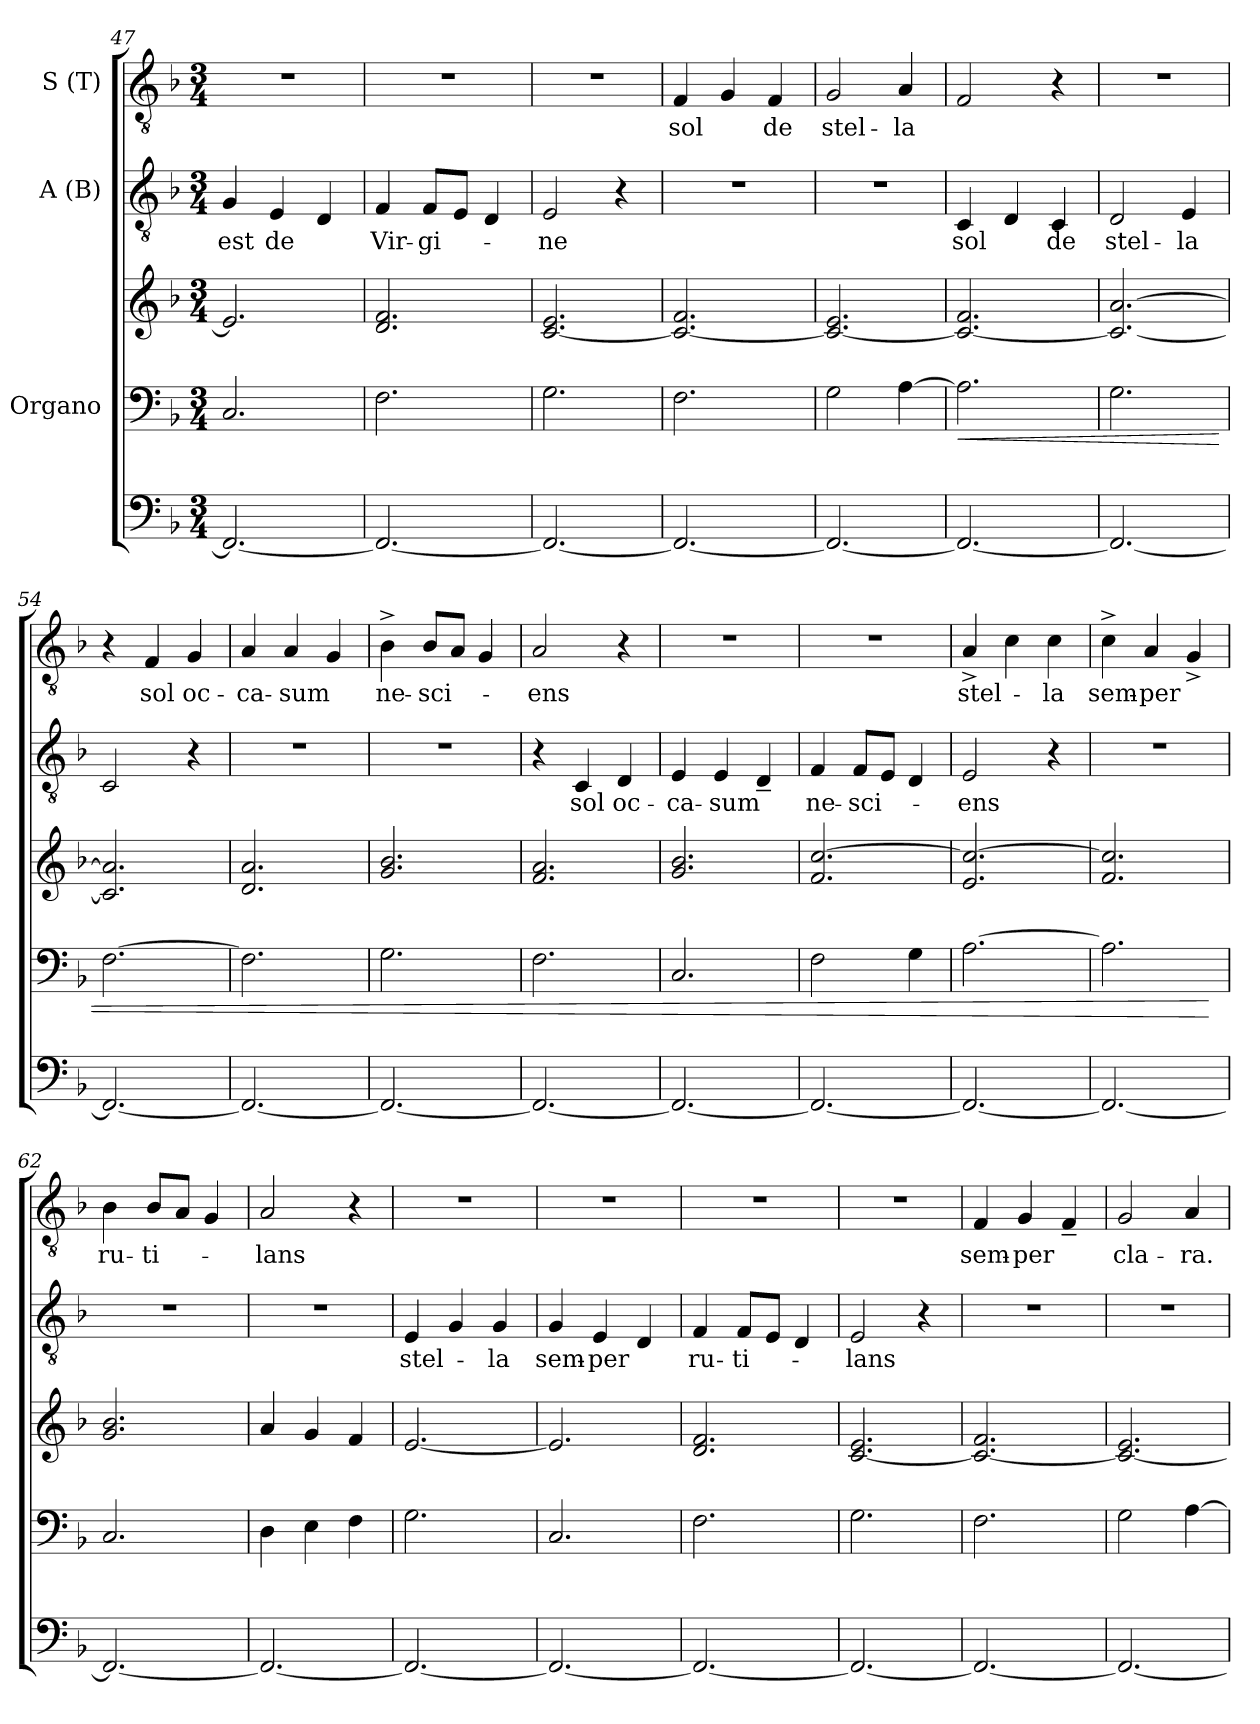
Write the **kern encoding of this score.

**kern	**kern	**kern	**dynam	**kern	**text	**kern	**text
*part4	*part3	*part3	*part3	*part2	*part2	*part1	*part1
*staff5	*staff4	*staff3	*staff3/4	*staff2	*staff2	*staff1	*staff1
*	*I"Organo	*	*	*I"A (B)	*	*I"S (T)	*
*clefF4	*clefF4	*clefG2	*	*clefGv2	*	*clefGv2	*
*k[b-]	*k[b-]	*k[b-]	*	*k[b-]	*	*k[b-]	*
*F:	*F:	*F:	*	*F:	*	*F:	*
*M3/4	*M3/4	*M3/4	*	*M3/4	*	*M3/4	*
=47	=47	=47	=47	=47	=47	=47	=47
!	!	!	!	!	!LO:LY:b	!LO:N:vis=1	!
2.FF/_	2.C/	2.e/]	.	4G/	est	2.r	.
!	!	!	!	!	!LO:LY:b	!	!
.	.	.	.	4E/	de	.	.
.	.	.	.	4D/	.	.	.
=48	=48	=48	=48	=48	=48	=48	=48
!	!	!	!	!	!LO:LY:b	!LO:N:vis=1	!
2.FF/_	2.F\	2.d/ 2.f/	.	4F/	Vir-	2.r	.
!	!	!	!	!	!LO:LY:b	!	!
.	.	.	.	8F/L	-gi-	.	.
.	.	.	.	8E/J	.	.	.
.	.	.	.	4D/	.	.	.
=49	=49	=49	=49	=49	=49	=49	=49
!	!	!	!	!	!LO:LY:b	!LO:N:vis=1	!
2.FF/_	2.G\	[<2.c/ 2.e/	.	2E/	-ne	2.r	.
.	.	.	.	4r	.	.	.
=50	=50	=50	=50	=50	=50	=50	=50
!	!	!	!	!LO:N:vis=1	!	!	!LO:LY:b
2.FF/_	2.F\	2.c/_ 2.f/	.	2.r	.	4F/	sol
.	.	.	.	.	.	4G/	.
!	!	!	!	!	!	!	!LO:LY:b
.	.	.	.	.	.	4F/	de
=51	=51	=51	=51	=51	=51	=51	=51
!	!	!	!	!LO:N:vis=1	!	!	!LO:LY:b
2.FF/_	2G\	2.c/_ 2.e/	.	2.r	.	2G/	stel-
!	!	!	!	!	!	!	!LO:LY:b
.	[>4A\	.	.	.	.	4A/	-la
=52	=52	=52	=52	=52	=52	=52	=52
!	!	!	!LO:HP:b=2	!	!LO:LY:b	!	!
2.FF/_	2.A\]	2.c/_ 2.f/	<	4C/	sol	2F/	.
.	.	.	.	4D/	.	.	.
!	!	!	!	!	!LO:LY:b	!	!
.	.	.	.	4C/	de	4r	.
=53	=53	=53	=53	=53	=53	=53	=53
!	!	!	!	!	!LO:LY:b	!LO:N:vis=1	!
2.FF/_	2.G\	2.c/_ [>2.a/	.	2D/	stel-	2.r	.
!	!	!	!	!	!LO:LY:b	!	!
.	.	.	.	4E/	-la	.	.
=54	=54	=54	=54	=54	=54	=54	=54
2.FF/_	[>2.F\	2.c/] 2.a/]	.	2C/	.	4r	.
!	!	!	!	!	!	!	!LO:LY:b
.	.	.	.	.	.	4F/	sol
!	!	!	!	!	!	!	!LO:LY:b
.	.	.	.	4r	.	4G/	oc-
=55	=55	=55	=55	=55	=55	=55	=55
!	!	!	!	!LO:N:vis=1	!	!	!LO:LY:b
2.FF/_	2.F\]	2.d/ 2.a/	.	2.r	.	4A/	-ca-
!	!	!	!	!	!	!	!LO:LY:b
.	.	.	.	.	.	4A/	-sum
.	.	.	.	.	.	4G/	.
=56	=56	=56	=56	=56	=56	=56	=56
!	!	!	!	!LO:N:vis=1	!	!	!LO:LY:b
2.FF/_	2.G\	2.g/ 2.b-/	.	2.r	.	4B-^>\	ne-
!	!	!	!	!	!	!	!LO:LY:b
.	.	.	.	.	.	8B-/L	-sci-
.	.	.	.	.	.	8A/J	.
.	.	.	.	.	.	4G/	.
!!LO:LB:g=z
=57	=57	=57	=57	=57	=57	=57	=57
!	!	!	!	!	!	!	!LO:LY:b
2.FF/_	2.F\	2.f/ 2.a/	.	4r	.	2A/	-ens
!	!	!	!	!	!LO:LY:b	!	!
.	.	.	.	4C/	sol	.	.
!	!	!	!	!	!LO:LY:b	!	!
.	.	.	.	4D/	oc-	4r	.
=58	=58	=58	=58	=58	=58	=58	=58
!	!	!	!	!	!LO:LY:b	!LO:N:vis=1	!
2.FF/_	2.C/	2.g/ 2.b-/	.	4E/	-ca-	2.r	.
!	!	!	!	!	!LO:LY:b	!	!
.	.	.	.	4E/	-sum	.	.
.	.	.	.	4D~</	.	.	.
=59	=59	=59	=59	=59	=59	=59	=59
!	!	!	!	!	!LO:LY:b	!LO:N:vis=1	!
2.FF/_	2F\	2.f/ [>2.cc/	.	4F/	ne-	2.r	.
!	!	!	!	!	!LO:LY:b	!	!
.	.	.	.	8F/L	-sci-	.	.
.	.	.	.	8E/J	.	.	.
.	4G\	.	.	4D/	.	.	.
=60	=60	=60	=60	=60	=60	=60	=60
!	!	!	!	!	!LO:LY:b	!	!LO:LY:b
2.FF/_	[>2.A\	2.e/ 2.cc/_	.	2E/	-ens	4A^</	stel-
.	.	.	.	.	.	4c\	.
!	!	!	!	!	!	!	!LO:LY:b
.	.	.	.	4r	.	4c\	-la
=61	=61	=61	=61	=61	=61	=61	=61
!	!	!	!	!LO:N:vis=1	!	!	!LO:LY:b
2.FF/_	2.A\]	2.f/ 2.cc/]	.	2.r	.	4c^>\	sem-
!	!	!	!	!	!	!	!LO:LY:b
.	.	.	.	.	.	4A/	-per
.	.	.	.	.	.	4G^</	.
.	.	.	[	.	.	.	.
=62	=62	=62	=62	=62	=62	=62	=62
!	!	!	!	!LO:N:vis=1	!	!	!LO:LY:b
2.FF/_	2.C/	2.g/ 2.b-/	.	2.r	.	4B-\	ru-
!	!	!	!	!	!	!	!LO:LY:b:rj
.	.	.	.	.	.	8B-/L	-ti-
.	.	.	.	.	.	8A/J	.
.	.	.	.	.	.	4G/	.
=63	=63	=63	=63	=63	=63	=63	=63
!	!	!	!	!LO:N:vis=1	!	!	!LO:LY:b
2.FF/_	4D\	4a/	.	2.r	.	2A/	-lans
.	4E\	4g/	.	.	.	.	.
.	4F\	4f/	.	.	.	4r	.
=64	=64	=64	=64	=64	=64	=64	=64
!	!	!	!	!	!LO:LY:b	!LO:N:vis=1	!
2.FF/_	2.G\	[<2.e/	.	4E/	stel-	2.r	.
.	.	.	.	4G/	.	.	.
!	!	!	!	!	!LO:LY:b	!	!
.	.	.	.	4G/	-la	.	.
=65	=65	=65	=65	=65	=65	=65	=65
!	!	!	!	!	!LO:LY:b	!LO:N:vis=1	!
2.FF/_	2.C/	2.e/]	.	4G/	sem-	2.r	.
!	!	!	!	!	!LO:LY:b	!	!
.	.	.	.	4E/	-per	.	.
.	.	.	.	4D/	.	.	.
=66	=66	=66	=66	=66	=66	=66	=66
!	!	!	!	!	!LO:LY:b	!LO:N:vis=1	!
2.FF/_	2.F\	2.d/ 2.f/	.	4F/	ru-	2.r	.
!	!	!	!	!	!LO:LY:b:rj	!	!
.	.	.	.	8F/L	-ti-	.	.
.	.	.	.	8E/J	.	.	.
.	.	.	.	4D/	.	.	.
=67	=67	=67	=67	=67	=67	=67	=67
!	!	!	!	!	!LO:LY:b	!LO:N:vis=1	!
2.FF/_	2.G\	[>2.c/ 2.e/	.	2E/	-lans	2.r	.
.	.	.	.	4r	.	.	.
!!LO:PB:g=z
=68	=68	=68	=68	=68	=68	=68	=68
!	!	!	!	!LO:N:vis=1	!	!	!LO:LY:b
2.FF/_	2.F\	2.c/_ 2.f/	.	2.r	.	4F/	sem-
!	!	!	!	!	!	!	!LO:LY:b
.	.	.	.	.	.	4G/	-per
.	.	.	.	.	.	4F~</	.
=69	=69	=69	=69	=69	=69	=69	=69
!	!	!	!	!LO:N:vis=1	!	!	!LO:LY:b
2.FF/_	2G\	2.c/_ 2.e/	.	2.r	.	2G/	cla-
!	!	!	!	!	!	!	!LO:LY:b
.	[>4A\	.	.	.	.	4A/	-ra.
=	=	=	=	=	=	=	=
*-	*-	*-	*-	*-	*-	*-	*-
